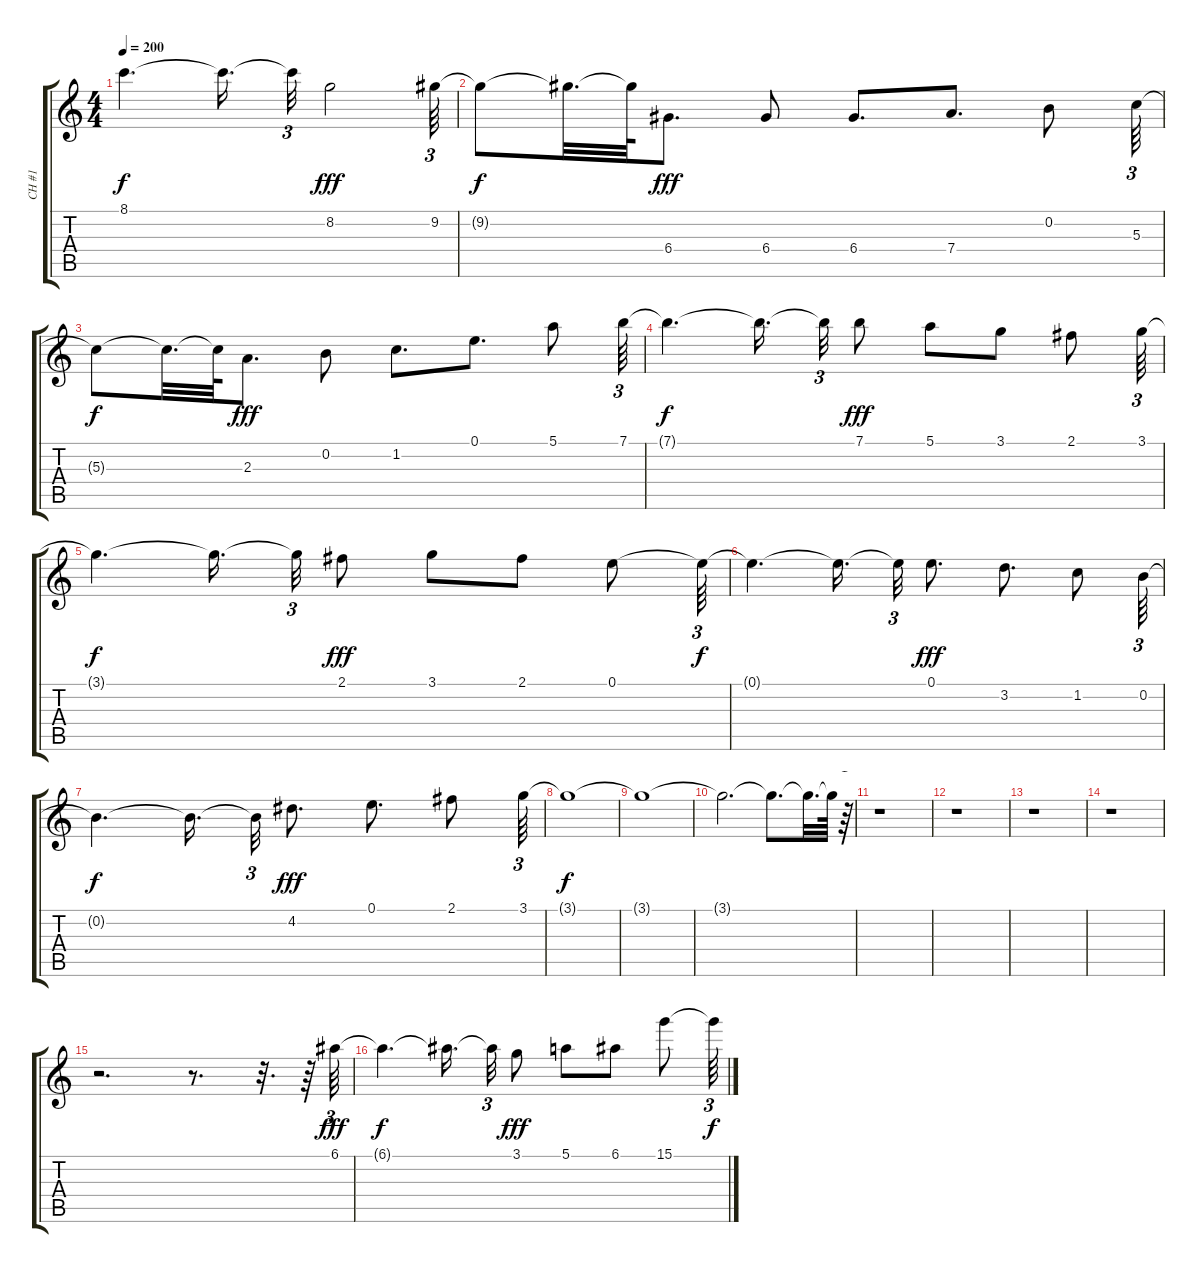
\track ("CH #1" "CH #1") {instrument distortionguitar}
\staff {score tabs}
\tuning (E4 B3 G3 D3 A2 E2) {hide}
\ts (4 4)
\tempo 200
\clef g2
\ks c
8.1{t}.4{d dy f} 8.1{t}.16{d} 8.1{t}.32{tu (3 2)} 8.2.2{dy fff} 9.2.64{tu (3 2)} |
9.2{t}.8{dy f} 9.2{t}.32{d} 9.2{t}.64 6.4.8{d dy fff} 6.4.8 6.4.8{d} 7.4.8{d} 0.2.8 5.3.64{tu (3 2)} |
5.3{t}.8{dy f} 5.3{t}.32{d} 5.3{t}.64 2.3.8{d dy fff} 0.2.8 1.2.8{d} 0.1.8{d} 5.1.8 7.1.64{tu (3 2)} |
7.1{t}.4{d dy f} 7.1{t}.16{d beam splitsecondary} 7.1{t}.32{tu (3 2)} 7.1.8{dy fff} 5.1.8 3.1.8 2.1.8 3.1.64{tu (3 2)} |
3.1{t}.4{d dy f} 3.1{t}.16{d beam splitsecondary} 3.1{t}.32{tu (3 2)} 2.1.8{dy fff} 3.1.8 2.1.8 0.1.8 0.1{t}.64{tu (3 2) dy f} |
0.1{t}.4{d} 0.1{t}.16{d beam splitsecondary} 0.1{t}.32{tu (3 2)} 0.1.8{d dy fff} 3.2.8{d} 1.2.8 0.2.64{tu (3 2)} |
0.2{t}.4{d dy f} 0.2{t}.16{d beam splitsecondary} 0.2{t}.32{tu (3 2)} 4.2.8{d dy fff} 0.1.8{d} 2.1.8 3.1.64{tu (3 2)} |
3.1{t}.1{dy f} |
3.1{t}.1 |
3.1{t}.2{d} 3.1{t}.8{d} 3.1{t}.32{d} 3.1{t}.64 r.64{tu (3 2)} |
r.1 |
r.1 |
r.1 |
r.1 |
r.2{d} r.8{d} r.32{d} r.64 6.1.64{tu (3 2) dy fff} |
6.1{t}.4{d dy f} 6.1{t}.16{d beam splitsecondary} 6.1{t}.32{tu (3 2)} 3.1.8{dy fff} 5.1.8 6.1.8 15.1.8 15.1{t}.64{tu (3 2) dy f}
